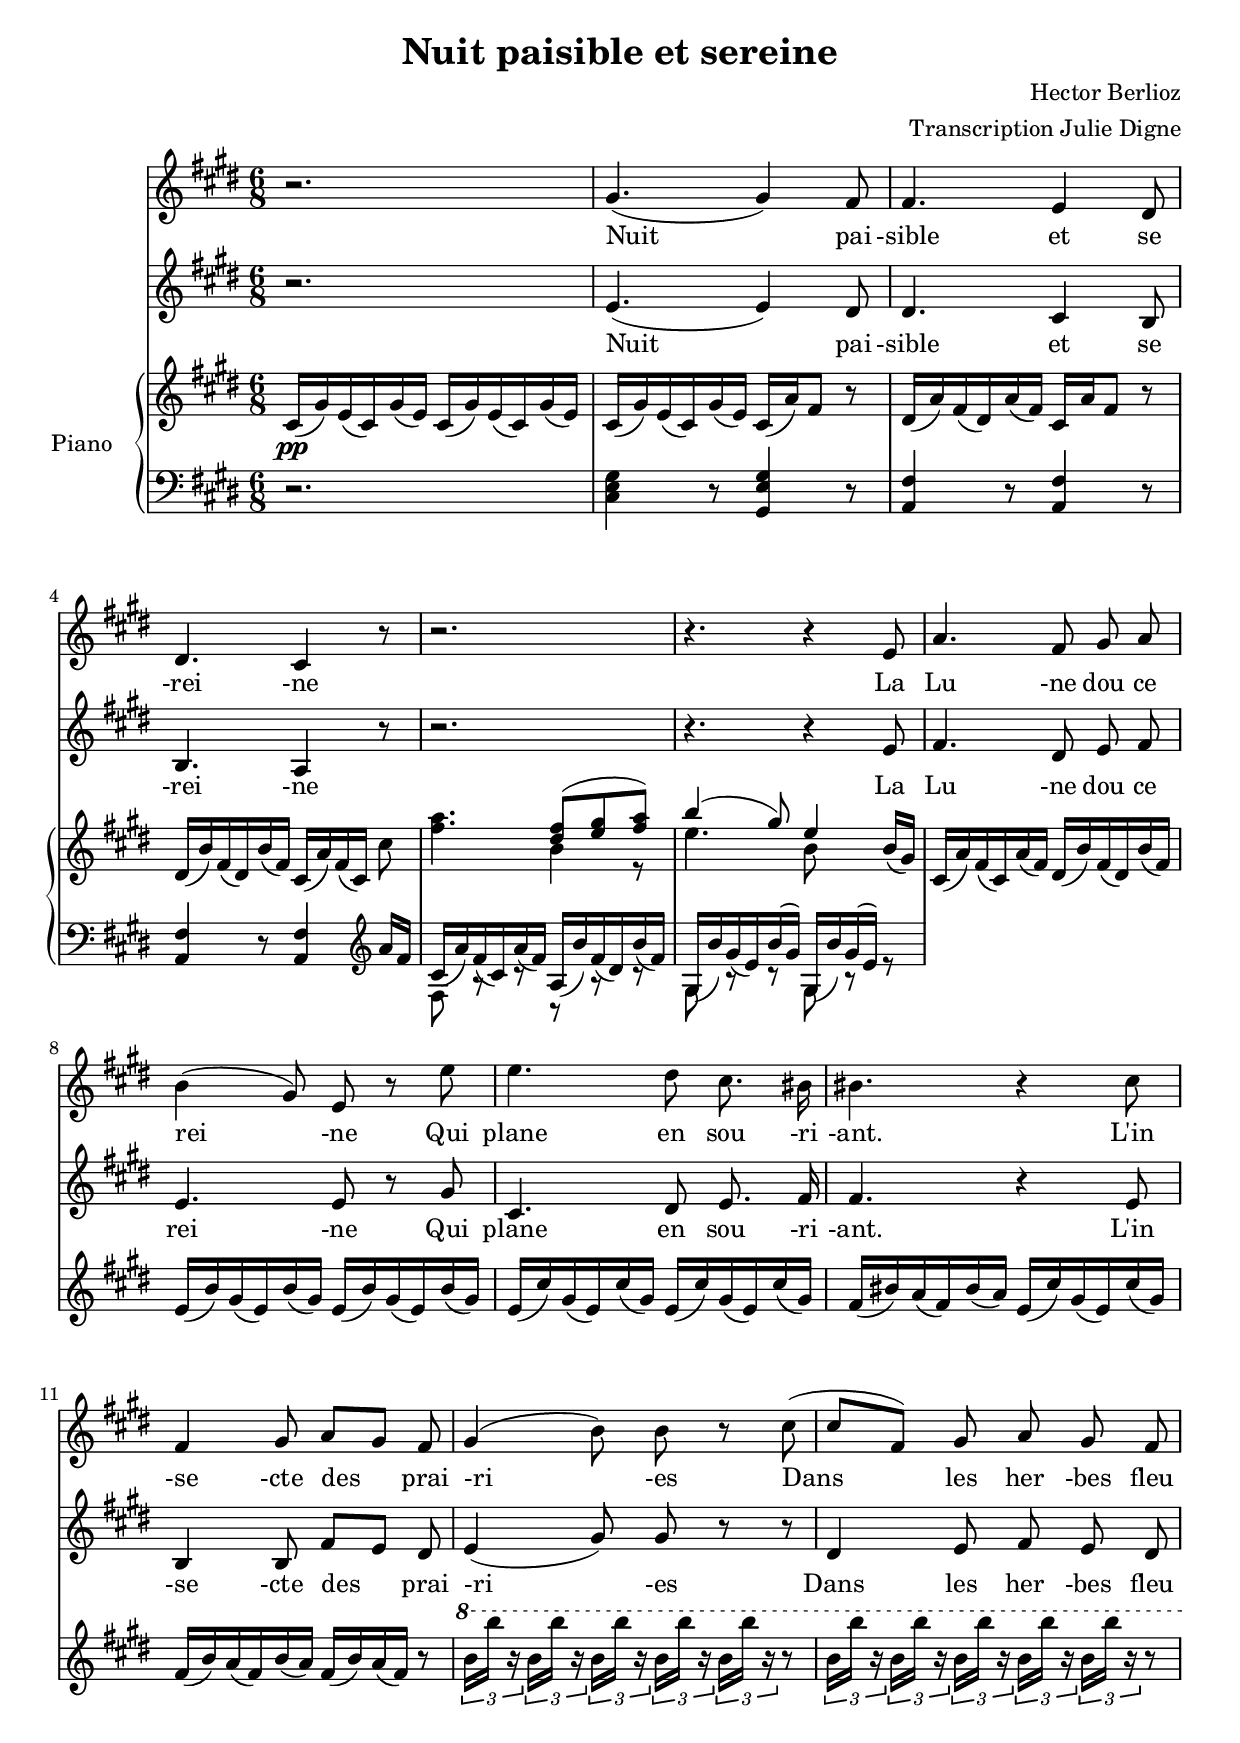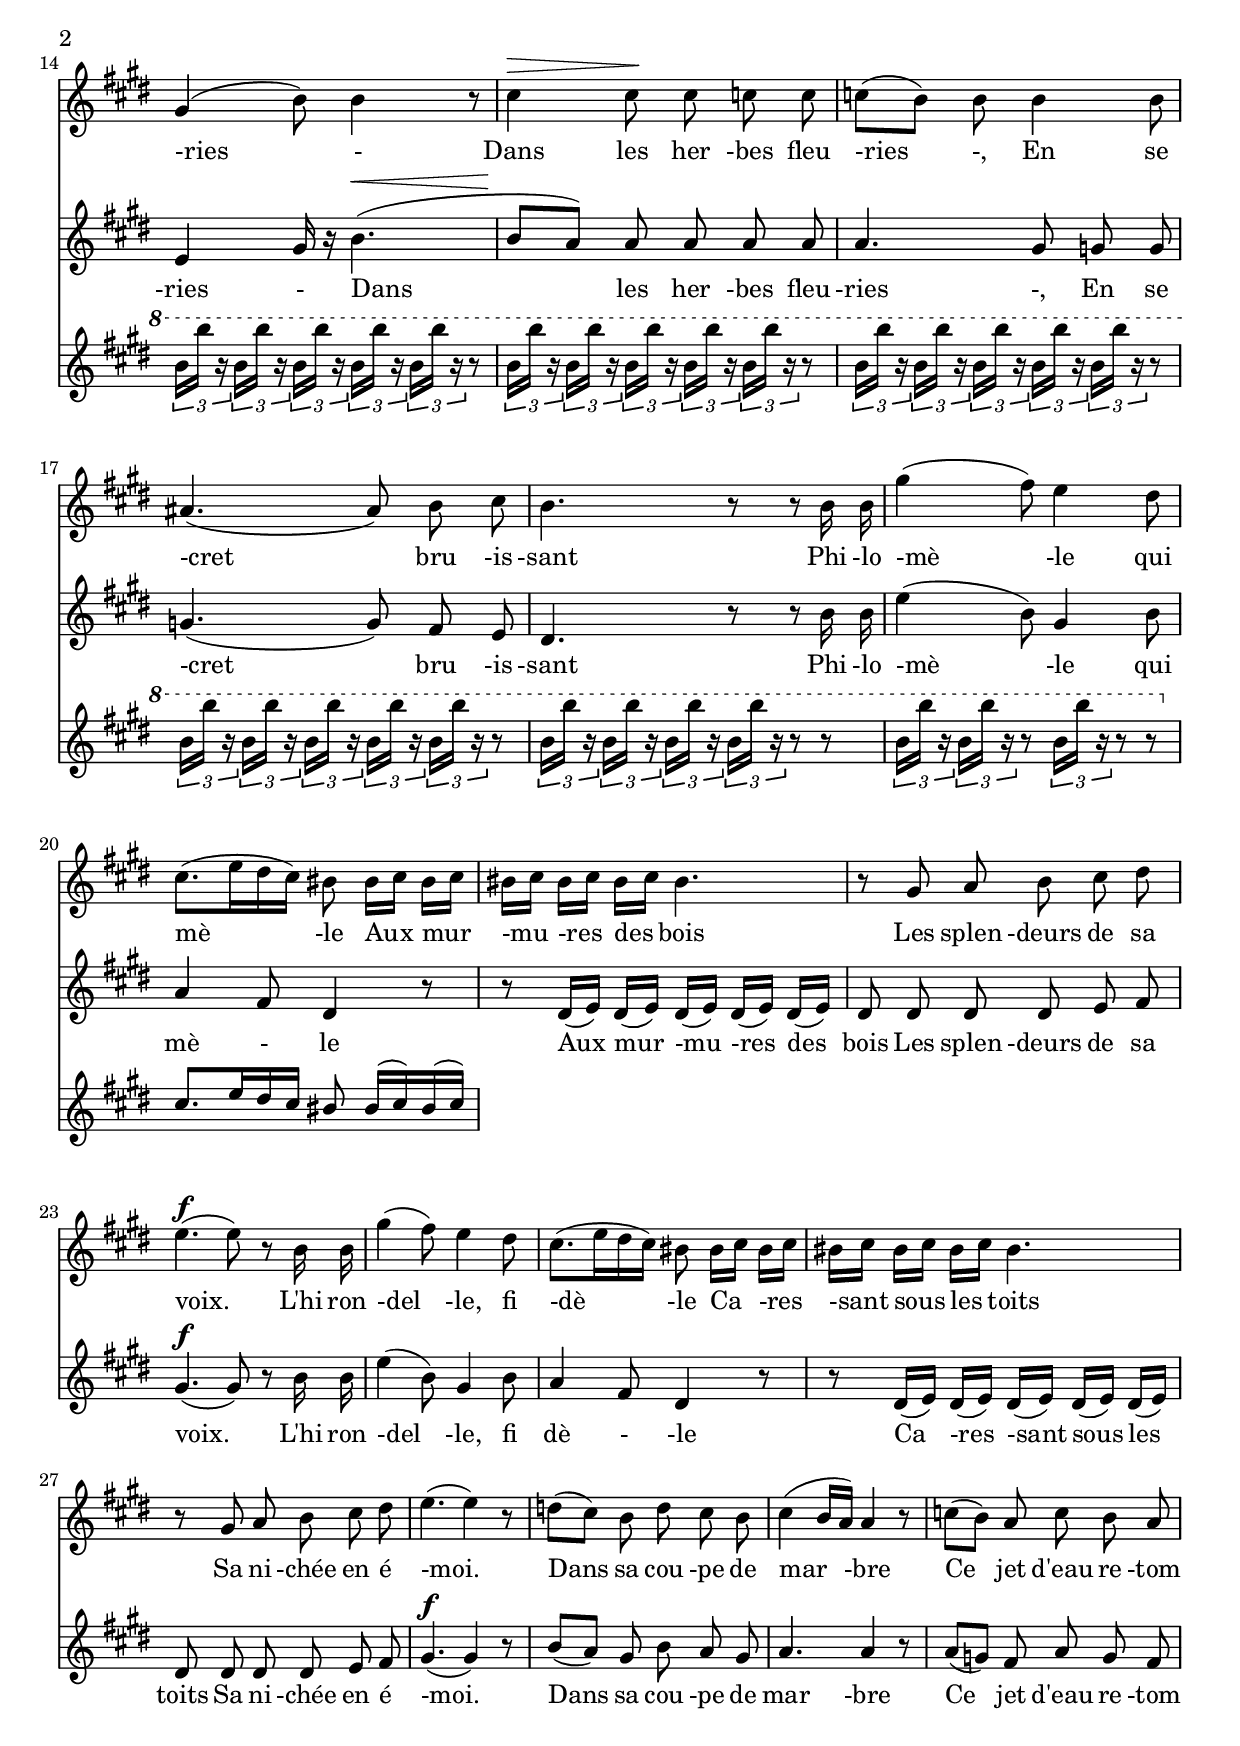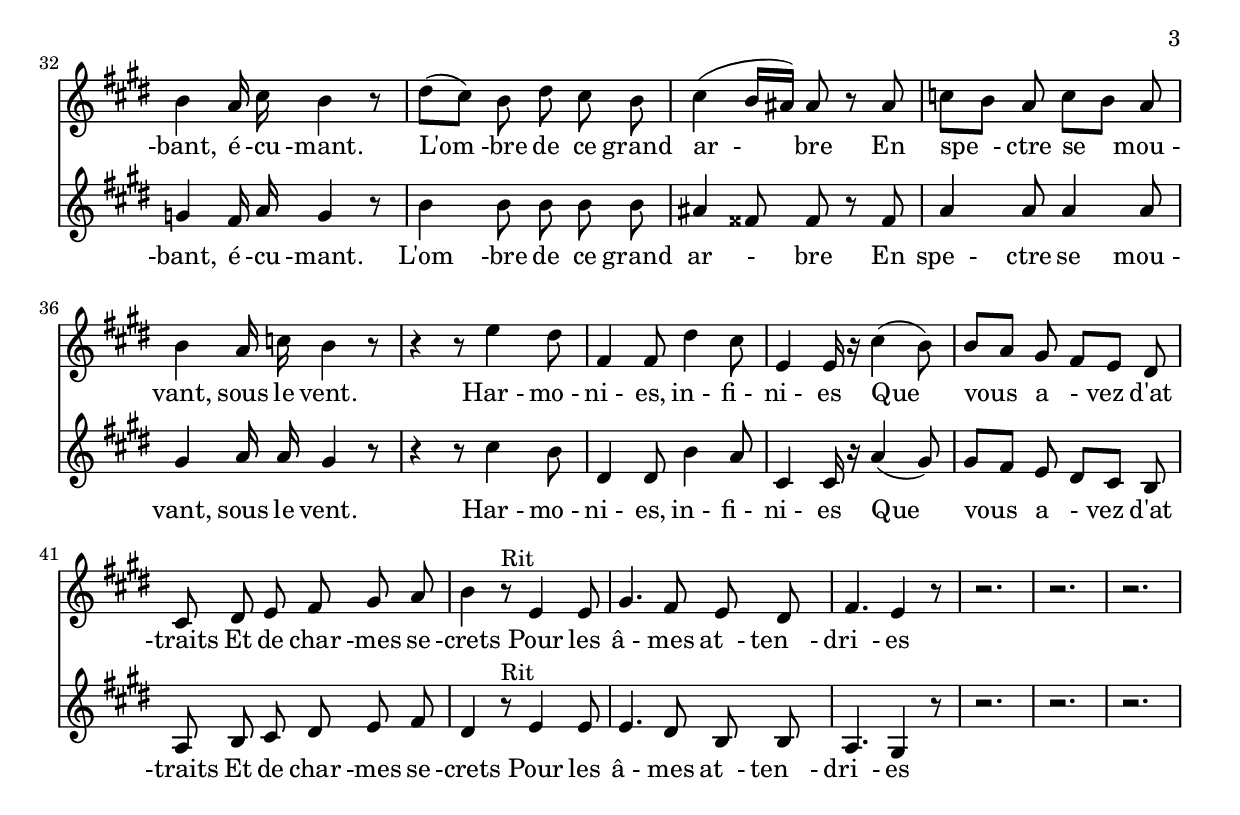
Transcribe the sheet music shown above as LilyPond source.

\version "2.10.10"
\header {
  title = "Nuit paisible et sereine"
  composer = "Hector Berlioz"
  arranger ="Transcription Julie Digne"
}


highvoice=\relative c' { 
        \clef treble
        \time 6/8
	\key e \major
  \autoBeamOff
  r2.
  gis'4.(gis4) fis8
  fis4. e4 dis8
  dis4. cis4 r8
  r2.
  
  r4. r4 e8
  a4. fis8 gis8 a8
  b4( gis8) e8 r e'
  e4. dis8 cis8. bis16
  
  bis4. r4 cis8
  fis,4 gis8 a[ gis] fis
  gis4( b8) b r8 cis(
  
  cis[ fis,8]) gis a gis fis
  gis4( b8) b4 r8
  cis4^\>  cis8\! cis c c
  
  c([b]) b8 b4 b8
  ais4.(ais8) b cis
  b4. r8 r8   b16 b16
  gis'4(fis8) e4 dis8
  cis8.([e16 dis cis]) bis8 bis16[cis] bis16[cis]
  bis16[cis] bis16[cis] bis16[cis] bis4.
  
  r8 gis a b cis dis
  e4.^\f(e8) r8 b16 b16
  gis'4(fis8) e4 dis8
  
  cis8.([e16 dis cis]) bis8 bis16[cis] bis16[cis]
  bis16[cis] bis16[cis] bis16[cis] bis4.
  r8 gis a b cis dis
  
  e4.(e4) r8
  d8([cis]) b d cis b
  cis4(b16[a]) a4 r8
  
  c([b]) a c b a
  b4 a16 cis b4 r8
  dis8([cis]) b dis cis b
  cis4(b16[ais]) ais8 r8 ais8

  c[ b] a c[ b] a
  b4 a16 c16 b4 r8
  r4 r8 e4 dis8 fis,4 fis8
  dis'4 cis8 e,4 e16 r16 cis'4(b8)
  
  b8[a] gis fis[e] dis
  cis dis e fis gis a 
  b4 r8^"Rit" e,4 e8
  gis4. fis8 e8 dis8
  fis4. e4 r8
  
  r2.
  r2.
  r2.
     }

texta = \lyricmode{
  Nuit pai -sible et se -rei -ne
  La Lu -ne dou ce rei -ne
  Qui plane en sou -ri -ant.
  
  L'in -se -cte des prai -ri -es
  Dans les her -bes fleu -ries -
  Dans les her -bes fleu -ries -,
  En se -cret bru -is -sant
  
  Phi -lo -mè -le qui mè -le
  Aux mur -mu -res des bois
  Les splen -deurs de sa voix.
  L'hi ron -del -le, fi -dè -le
  Ca -res -sant sous les toits
  Sa ni -chée en é -moi.
  Dans sa cou -pe de mar -bre
  Ce jet d'eau re -tom -bant, é -cu -mant.
  L'om -bre de ce grand ar__- bre
  En spe__- ctre se mou_- vant, sous le vent.
  Har_- mo_- ni_- es, in_- fi_- ni_- es
  Que vous a -_vez d'at -traits
  Et de char -mes se -crets
  Pour les â_- mes at__- ten___- dri__- es  
}


medvoice=\relative c' { 
        \clef treble
        \time 6/8
	\key e \major
  \autoBeamOff
  r2.|
  e4.(e4) dis8 |
  dis4. cis4 b8|
  b4. a4 r8|
  r2.|
  r4. r4 e'8 |
  fis4. dis8 e fis|
  e4. e8 r8 gis|
  cis,4. dis8 e8. fis16|
  
  fis4. r4 e8|
  b4 b8 fis'[e] dis|
  e4 (gis8) gis8 r8 r8|
  
  dis4 e8 fis e dis|
  e4 gis16 r16 b4.^\<(|
  b8^\![a]) a8 a a a|
  
  a4. gis8 g g|
  g4.( g8) fis e|
  dis4. r8 r8 b'16 b|
  
  e4(b8) gis4 b8|
  a4 fis8 dis4 r8|
  r8 dis16([e]) dis16([e]) dis16([e]) dis16([e]) dis16([e])|
  
  dis8 dis dis dis e fis|
  gis4.^\f(gis8) r8 b16 b|
  e4(b8) gis4 b8|
  a4 fis8 dis4 r8|
  r8 dis16([e]) dis16([e]) dis16([e]) dis16([e]) dis16([e])|
  
  dis8 dis dis dis e fis|
  gis4.^\f(gis4) r8|
  b([a]) gis b a gis|
  a4. a4 r8|
  
  a([g]) fis a g fis|
  g4 fis16 a16 g4 r8|
  b4 b8 b b b|
  ais4 fisis8 fisis8 r8 fisis8|
  a4 a8 a4 a8|
  gis4 a16 a16 gis4 r8|
  r4 r8 cis4 b8|
  dis,4 dis8 b'4 a8|
  cis,4 cis16 r16 a'4(gis8)|
  
  gis[fis] e dis[cis] b|
  a b cis dis e fis|
  dis4 r8^"Rit" e4 e8|
  e4. dis8 b b|
  a4. gis4 r8|
  r2.
  r2.
  r2.
  
  
     }

%medvoice=\relative c' { 
%          \clef treble
%        \time 6/8
%	\key e \major
%  \autoBeamOff
%  r2.
%  %e4.(e4) dis8
%  %dis4. cis4 b8
%  %b4. a4 r8
%  %r2.
%  %r4. r4 e'8
%  %fis4. dis8 e fis
%  %e4. e8 r8 gis
%  %cis,4. dis8 e8. fis16
%  %
%  %fis4. r4 e8
%     }
     
textb =\lyricmode{
  Nuit pai -sible et se -rei -ne
  La Lu -ne dou ce rei -ne
  Qui plane en sou -ri -ant.
  
  L'in -se -cte des prai -ri -es
  Dans les her -bes fleu -ries -
  Dans les her -bes fleu -ries -,
  En se -cret bru -is -sant
  
  Phi -lo -mè -le qui mè - le
  Aux mur -mu -res des bois
  Les splen -deurs de sa voix.
  L'hi ron -del -le, fi dè - -le
  Ca -res -sant sous les toits
  Sa ni -chée en é -moi.
  Dans sa cou -pe de mar -bre
  Ce jet d'eau re -tom -bant, é -cu -mant.
  L'om -bre de ce grand ar - bre
  En spe__- ctre se mou_- vant, sous le vent.
  Har_- mo_- ni_- es, in_- fi_- ni_- es
  Que vous a -_vez d'at -traits
  Et de char -mes se -crets
  Pour les â_- mes at__- ten___- dri__- es
}  

     
upper = \relative c {
        \clef treble
        \key e \major
        \time 6/8
        \autoBeamOff
        cis'16_\pp([gis') e( cis) gis'( e)] cis16([gis') e (cis) gis'( e)]|
        cis16([gis') e (cis) gis'( e)] cis([ a') fis8] r8|
        dis16[(a') fis (dis) a' (fis)] cis[a' fis8] r8|
        dis16[(b') fis (dis) b' (fis)] cis[(a')  fis(cis)] cis'8|
        <a' fis>4.
        <<{
           <fis dis>8([<gis e> <a fis>])        
           b4(gis8) e4 
          }\\
          {
            b4 r8
            e4. b8
          }
        >>
        b16([gis])|
        cis,16[(a') fis (cis) a' (fis)] dis16[(b') fis (dis) b' (fis)]
        e[(b') gis (e) b'(gis)] e[(b') gis (e) b'(gis)]|
        e[(cis') gis (e) cis'(gis)] e[(cis') gis (e) cis'(gis)]|
        fis[(bis) a (fis) bis(a)] e[(cis') gis(e) cis' (gis)]|
        fis[(b) a(fis) b(a)] fis[(b) a (fis)] r8|
        \ottava #1
        \tuplet 3/2 8 {b'16[b'16] r16 b,16[b'16] r16 b,16[b'16] r16 b,16[b'16] r16 b,16[b'16] r16} r8 |

        \tuplet 3/2 8 {b,16[b'16] r16 b,16[b'16] r16 b,16[b'16] r16 b,16[b'16] r16 b,16[b'16] r16} r8 |
        \tuplet 3/2 8 {b,16[b'16] r16 b,16[b'16] r16 b,16[b'16] r16 b,16[b'16] r16 b,16[b'16] r16} r8 |
        \tuplet 3/2 8 {b,16[b'16] r16 b,16[b'16] r16 b,16[b'16] r16 b,16[b'16] r16 b,16[b'16] r16} r8 |
        \tuplet 3/2 8 {b,16[b'16] r16 b,16[b'16] r16 b,16[b'16] r16 b,16[b'16] r16 b,16[b'16] r16} r8 |
        \tuplet 3/2 8 {b,16[b'16] r16 b,16[b'16] r16 b,16[b'16] r16 b,16[b'16] r16 b,16[b'16] r16} r8 |
        \tuplet 3/2 8 {b,16[b'16] r16 b,16[b'16] r16 b,16[b'16] r16 b,16[b'16] r16} r8 r8|
        \tuplet 3/2 8 {b,16[b'16] r16 b,16[b'16] r16} r8 \tuplet 3/2 8 {b,16[b'16] r16} r8 r8 |
        \ottava #0
        <<{
          cis,,8.[e16 dis cis] bis8 bis16([cis) bis (cis)]
          }\\
          { 
          }
        >>
}

lower = \relative c' {
        \clef bass
        \key e \major
        \time 6/8
        \autoBeamOff
        r2.
        <gis e cis>4 r8 <gis e gis,>4 r8
        <fis a,>4 r8 <fis a,>4 r8
        <fis a,>4 r8 <fis a,>4
        \clef treble
        a'16[ fis] |
        <<
          {cis_([ a') fis_( cis) a'_( fis)] a,_([ b') fis_( dis) b'_( fis)]}
          \\
          {fis,8 r r r r r}
        >>
        |
        <<
          {gis16[_( b') gis_( e) b'( gis)] gis,[_( b') gis( e)] }
          \\
          {gis,8 r r gis r r}
        >>

}

\score {
  <<
    \context Staff = highvoice
    <<
     \set Staff.midiInstrument = #"piccolo"
     %\set Staff.midiMinimumVolume = #0.8
     %\set Staff.midiMaximumVolume = #0.8
      \context Voice = Soprano   {\highvoice }
      \addlyrics{\texta}
    >>
        \context Staff = medvoice
    <<
      \set Staff.midiInstrument = #"clarinet"
      %\set Staff.midiMinimumVolume = #0.3
      %\set Staff.midiMaximumVolume = #0.3
      \context Voice = Mezzo  {\medvoice }
      \addlyrics{\textb}
    >>
      \new PianoStaff <<
           \set PianoStaff.instrumentName = "Piano  "
           \new Staff = "upper" \upper
           \new Staff = "lower" \lower
        >>

>>  
 %\midi{}
}


\layout {
    \context {\RemoveEmptyStaffContext}
}
